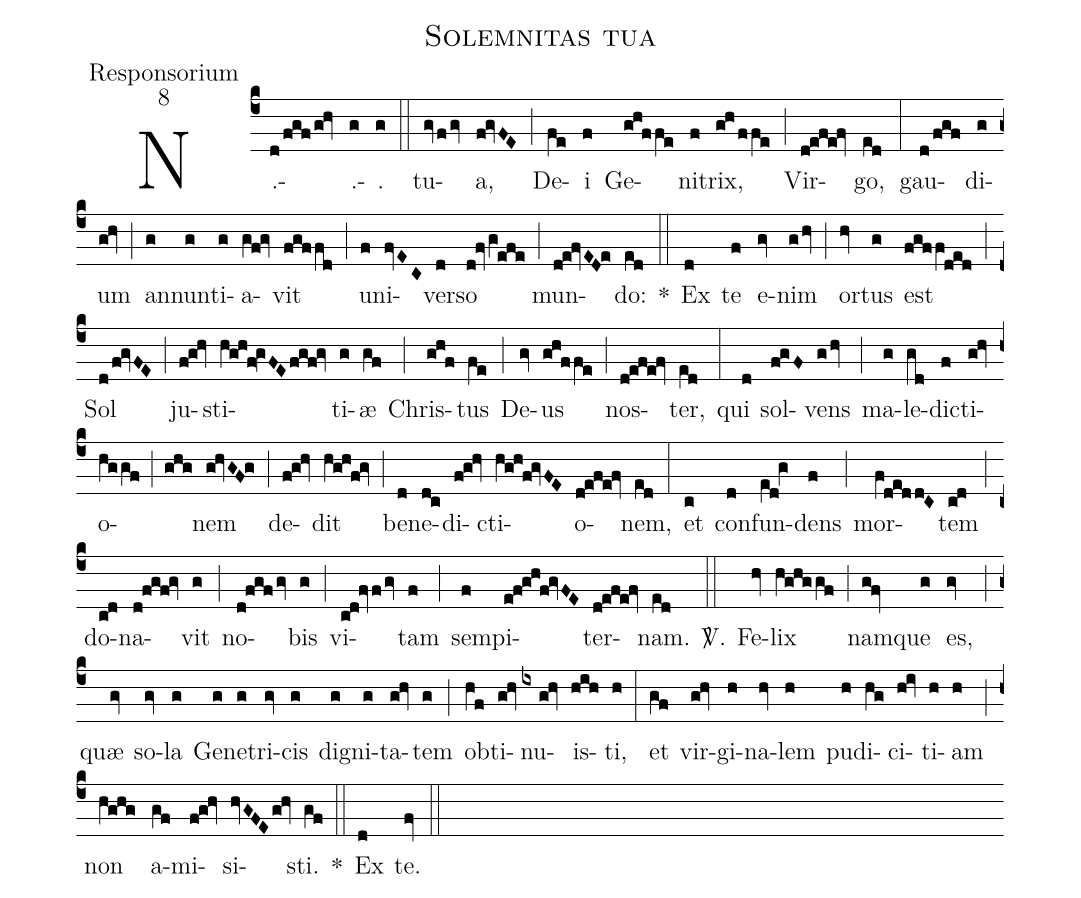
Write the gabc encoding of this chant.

name:Solemnitas tua;
office-part:Responsorium;
mode:8;
%%
(c4)N.(d/fgf/g!hv).(g).(g) (::) tu(gvfgv)a,(f!gvFE) (;) De(fe)i(f) Ge(g!h!f/fe)ni(f)trix,(g!h/f/fe) (;) Vir(d!e!f!e!fv)go,(ed) (:) gau(d/fgf)di(g)um(g!hv) (;) an(g)nun(g)ti(g)a-(gV!f!gv)vit(fgf/fd) (;) u(f)ni(fvEC)ver(d)so(d!fv/gV!efe) (;) mun(d!e!fvED!e)do:(ed) *(::) Ex(d) te(f) e(gv)nim(ghv) (;) or(hv)tus(g) est(fgf/fV!ded) (;) Sol(d/f!gvFE) (;) ju(f!g!hv)sti(hV!g!h!f!gVFE/fgf!gv)ti(g)æ(gV!f) (;) Chris(g!h!f)tus(fV!e) (;) De(gv)us(g!h!f/fV!e) (;) nos(d!e!f!e!fv)ter,(eV!d) (:) qui(d) sol(f!gF)vens(ghv) (;) ma(g)le(gd)di(f)cti(g!hv)o(hV!g/gV!f;ghg)nem(g!hvGF!g) (;) de(f!g!hv)dit(hV!g!h!f!gv) (;) be(d)ne(d!c)di(f!g!hv)cti(hV!g!h!f!gvFE)o(d!e!f!e!fv)nem,(ed) (:) et(c) con(d)fun(eV!d!gV)dens(f) (;) mor(fV!d!e!d/d!C)tem(c!d) (;) do(c!d)na(d!fgf!gv)vit(g) (;) no(d!fgfgv)bis(g) (;) vi(c!d!fv/fgv)tam(f) (;) sem(f)pi(e!f!g!h!f!gvFE)ter(d!e!f!e!fv)nam.(ed) <sp>V/</sp>.(::) Fe(hv)lix(hV!g!h!g/gV!f) (;) nam(g!fv)que(g) es,(gv) (;) quæ(gv) so(gv)la(g) Ge(g)ne(g)tri(gv)cis(g) di(g)gni(g)ta(g!hv)tem(g) (;) ob(hV!f)ti(g!hv)nu(ix/g!hv)is(hih)ti,(h) (:) et(gV!f) vir(g!hv)gi(h)na(hv)lem(h) pu(h)di(hV!g)ci(h!iv)ti(h)am(h) (;) non(hV!g!h!g) a-(gV!f)mi(f!g!hv)si(hvGFEg!hv)sti.(gV!f) *(::) Ex(d) te.(fv) (::)
